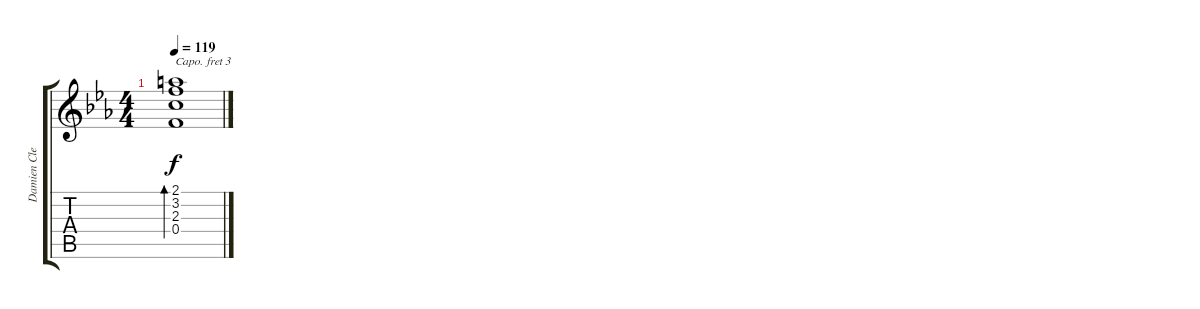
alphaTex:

\track ("Damien Clean" "Damien Cle") {instrument acousticguitarsteel}
\staff {score tabs}
\capo 3
\tuning (E4 B3 G3 D3 A2 E2) {hide}
\ts (4 4)
\tempo 119
\clef g2
\ks cminor
(2.1 3.2 2.3 0.4).1{bd 240 dy f}
